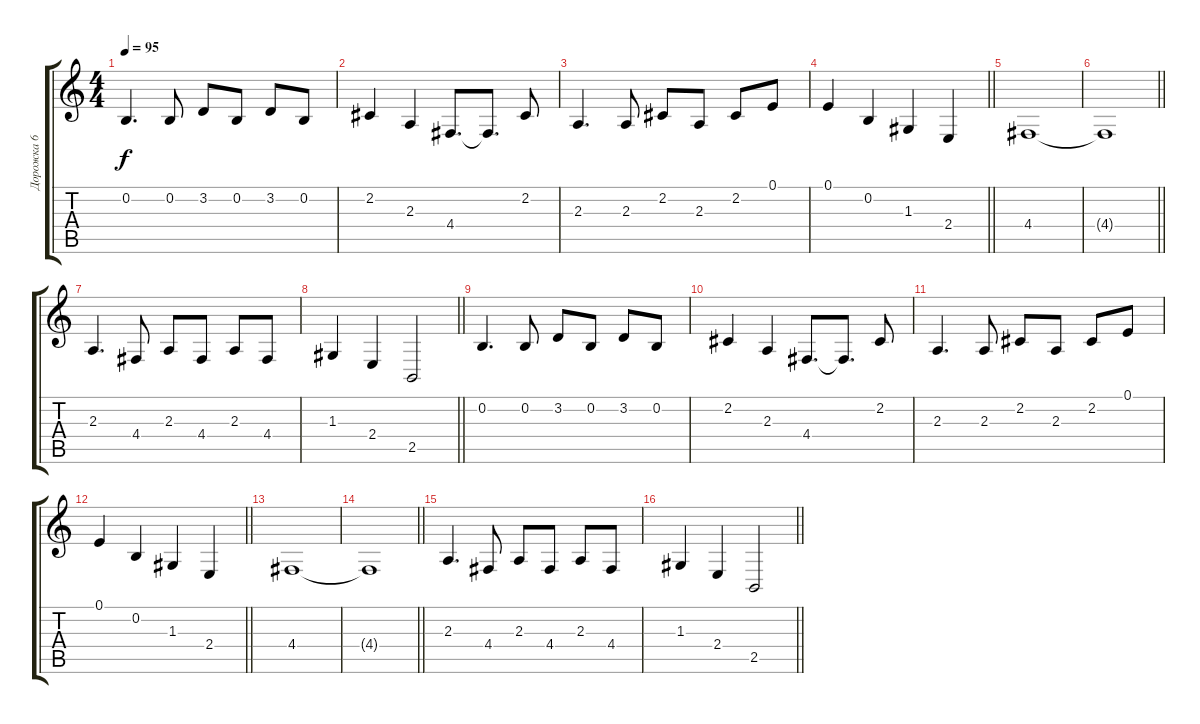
\track ("Дорожка 6" "Дорожка 6") {instrument lead2sawtooth}
\staff {score tabs}
\tuning (E4 B3 G3 D3 A2 E2) {hide}
\ts (4 4)
\tempo 95
\clef g2
\ks c
0.2.4{d dy f} 0.2.8 3.2.8 0.2.8 3.2.8 0.2.8 |
2.2.4 2.3.4 4.4.8{d} 4.4{t}.8{d} 2.2.8 |
2.3.4{d} 2.3.8 2.2.8 2.3.8 2.2.8 0.1.8 |
\barLineRight lightlight
0.1.4 0.2.4 1.3.4 2.4.4 |
4.4.1 |
\barLineRight lightlight
4.4{t}.1 |
2.3.4{d} 4.4.8 2.3.8 4.4.8 2.3.8 4.4.8 |
\barLineRight lightlight
1.3.4 2.4.4 2.5.2 |
0.2.4{d} 0.2.8 3.2.8 0.2.8 3.2.8 0.2.8 |
2.2.4 2.3.4 4.4.8{d} 4.4{t}.8{d} 2.2.8 |
2.3.4{d} 2.3.8 2.2.8 2.3.8 2.2.8 0.1.8 |
\barLineRight lightlight
0.1.4 0.2.4 1.3.4 2.4.4 |
4.4.1 |
\barLineRight lightlight
4.4{t}.1 |
2.3.4{d} 4.4.8 2.3.8 4.4.8 2.3.8 4.4.8 |
\barLineRight lightlight
1.3.4 2.4.4 2.5.2
